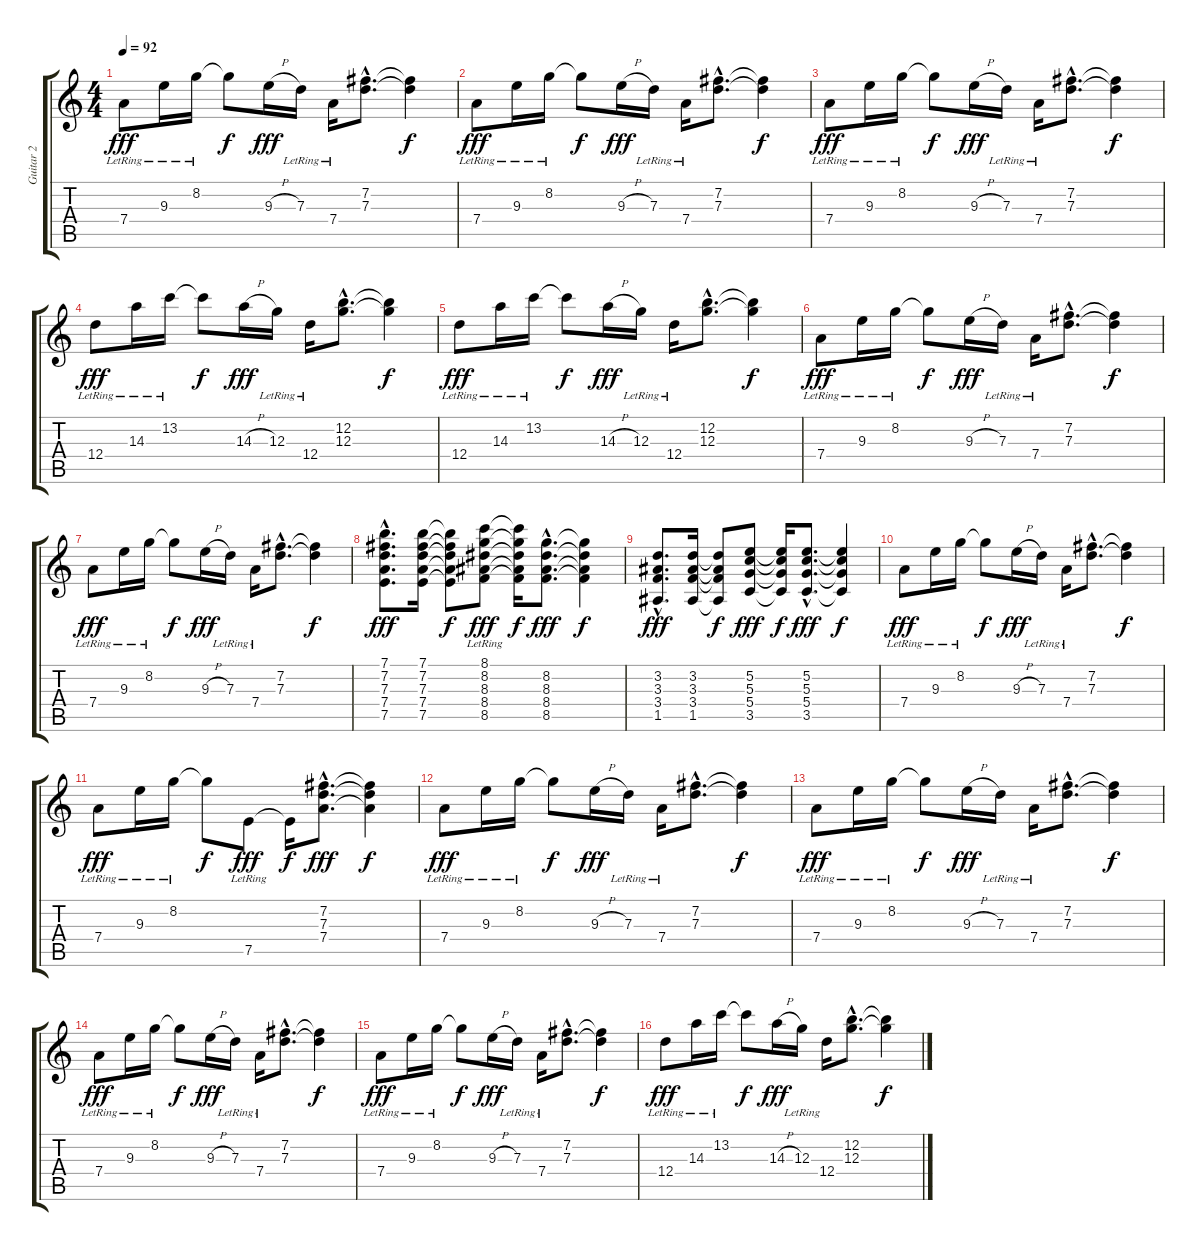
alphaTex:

\track ("Guitar 2" "Guitar 2") {instrument distortionguitar}
\staff {score tabs}
\tuning (E4 B3 G3 D3 A2 E2) {hide}
\ts (4 4)
\tempo 92
\clef g2
\ks c
7.4{lr}.8{dy fff} 9.3{lr}.16 8.2{lr}.16 8.2{t}.8{dy f} 9.3{h}.16{dy fff} 7.3{lr}.16 7.4{lr}.16 (7.2{hac} 7.3{hac}).8{d} (7.2{t} 7.3{t}).4{dy f} |
7.4{lr}.8{dy fff} 9.3{lr}.16 8.2{lr}.16 8.2{t}.8{dy f} 9.3{h}.16{dy fff} 7.3{lr}.16 7.4{lr}.16 (7.2{hac} 7.3{hac}).8{d} (7.2{t} 7.3{t}).4{dy f} |
7.4{lr}.8{dy fff} 9.3{lr}.16 8.2{lr}.16 8.2{t}.8{dy f} 9.3{h}.16{dy fff} 7.3{lr}.16 7.4{lr}.16 (7.2{hac} 7.3{hac}).8{d} (7.2{t} 7.3{t}).4{dy f} |
12.4{lr}.8{dy fff} 14.3{lr}.16 13.2{lr}.16 13.2{t}.8{dy f} 14.3{h}.16{dy fff} 12.3{lr}.16 12.4{lr}.16 (12.2{hac} 12.3{hac}).8{d} (12.2{t} 12.3{t}).4{dy f} |
12.4{lr}.8{dy fff} 14.3{lr}.16 13.2{lr}.16 13.2{t}.8{dy f} 14.3{h}.16{dy fff} 12.3{lr}.16 12.4{lr}.16 (12.2{hac} 12.3{hac}).8{d} (12.2{t} 12.3{t}).4{dy f} |
7.4{lr}.8{dy fff} 9.3{lr}.16 8.2{lr}.16 8.2{t}.8{dy f} 9.3{h}.16{dy fff} 7.3{lr}.16 7.4{lr}.16 (7.2{hac} 7.3{hac}).8{d} (7.2{t} 7.3{t}).4{dy f} |
7.4{lr}.8{dy fff} 9.3{lr}.16 8.2{lr}.16 8.2{t}.8{dy f} 9.3{h}.16{dy fff} 7.3{lr}.16 7.4{lr}.16 (7.2{hac} 7.3{hac}).8{d} (7.2{t} 7.3{t}).4{dy f} |
(7.1{hac} 7.2{hac} 7.3{hac} 7.4{hac} 7.5{hac}).8{d dy fff} (7.1 7.2 7.3 7.4 7.5).16 (7.1{t} 7.2{t} 7.3{t} 7.4{t} 7.5{t}).8{dy f} (8.1{lr} 8.2 8.3 8.4 8.5).8{dy fff} (8.1{t} 8.2{t} 8.3{t} 8.4{t} 8.5{t}).16{dy f} (8.2{hac} 8.3{hac} 8.4{hac} 8.5{hac}).8{d dy fff} (8.2{t} 8.3{t} 8.4{t} 8.5{t}).4{dy f} |
(3.2{hac} 3.3{hac} 3.4{hac} 1.5{hac}).8{d dy fff} (3.2 3.3 3.4 1.5).16 (3.2{t} 3.3{t} 3.4{t} 1.5{t}).8{dy f} (5.2 5.3 5.4 3.5).8{dy fff} (5.2{t} 5.3{t} 5.4{t} 3.5{t}).16{dy f} (5.2{hac} 5.3{hac} 5.4{hac} 3.5{hac}).8{d dy fff} (5.2{t} 5.3{t} 5.4{t} 3.5{t}).4{dy f} |
7.4{lr}.8{dy fff} 9.3{lr}.16 8.2{lr}.16 8.2{t}.8{dy f} 9.3{h}.16{dy fff} 7.3{lr}.16 7.4{lr}.16 (7.2{hac} 7.3{hac}).8{d} (7.2{t} 7.3{t}).4{dy f} |
7.4{lr}.8{dy fff} 9.3{lr}.16 8.2{lr}.16 8.2{t}.8{dy f} 7.5{lr}.8{dy fff} 7.5{t}.16{dy f} (7.2{hac} 7.3{hac} 7.4{hac}).8{d dy fff} (7.2{t} 7.3{t} 7.4{t}).4{dy f} |
7.4{lr}.8{dy fff} 9.3{lr}.16 8.2{lr}.16 8.2{t}.8{dy f} 9.3{h}.16{dy fff} 7.3{lr}.16 7.4{lr}.16 (7.2{hac} 7.3{hac}).8{d} (7.2{t} 7.3{t}).4{dy f} |
7.4{lr}.8{dy fff} 9.3{lr}.16 8.2{lr}.16 8.2{t}.8{dy f} 9.3{h}.16{dy fff} 7.3{lr}.16 7.4{lr}.16 (7.2{hac} 7.3{hac}).8{d} (7.2{t} 7.3{t}).4{dy f} |
7.4{lr}.8{dy fff} 9.3{lr}.16 8.2{lr}.16 8.2{t}.8{dy f} 9.3{h}.16{dy fff} 7.3{lr}.16 7.4{lr}.16 (7.2{hac} 7.3{hac}).8{d} (7.2{t} 7.3{t}).4{dy f} |
7.4{lr}.8{dy fff} 9.3{lr}.16 8.2{lr}.16 8.2{t}.8{dy f} 9.3{h}.16{dy fff} 7.3{lr}.16 7.4{lr}.16 (7.2{hac} 7.3{hac}).8{d} (7.2{t} 7.3{t}).4{dy f} |
12.4{lr}.8{dy fff} 14.3{lr}.16 13.2{lr}.16 13.2{t}.8{dy f} 14.3{h}.16{dy fff} 12.3{lr}.16 12.4{lr}.16 (12.2{hac} 12.3{hac}).8{d} (12.2{t} 12.3{t}).4{dy f}
